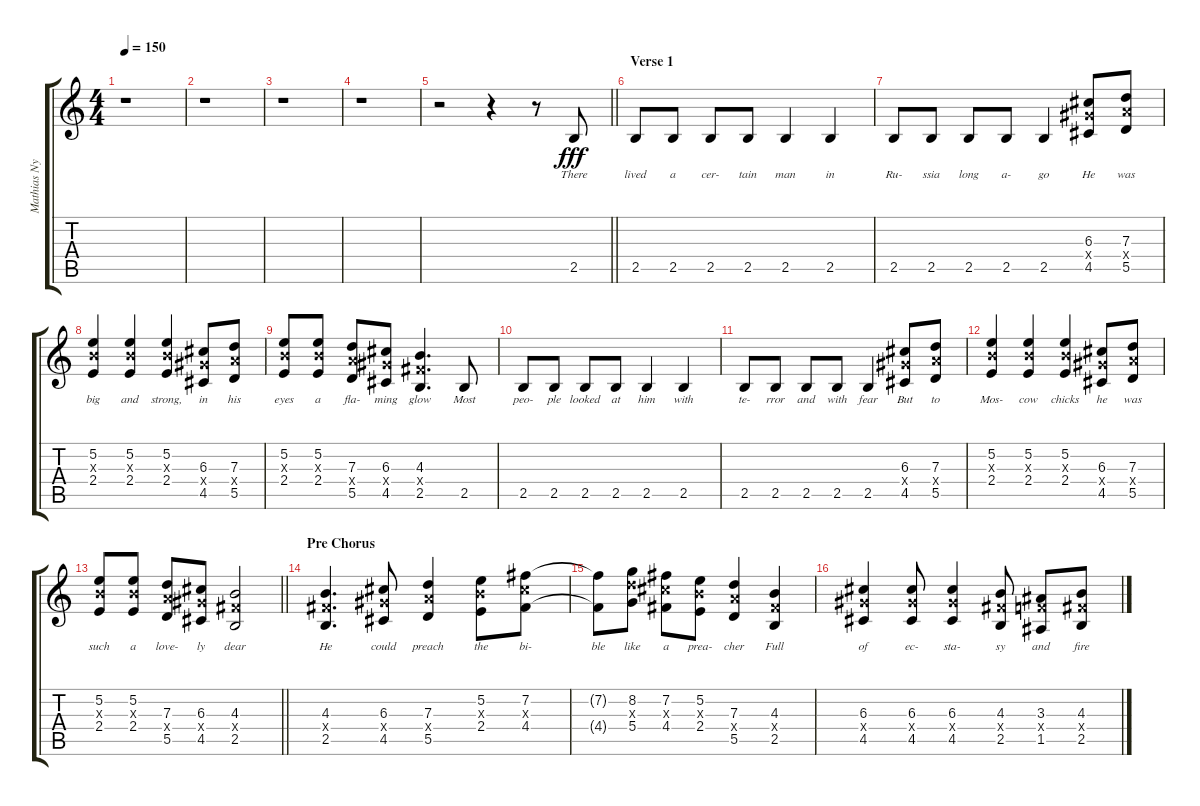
\track ("Mathias Nygård" "Mathias Ny") {instrument overdrivenguitar}
\staff {score tabs}
\tuning (E4 B3 G3 D3 A2 E2) {hide}
\ts (4 4)
\tempo 150
\clef g2
\ks c
r.1{dy fff} |
r.1 |
r.1 |
r.1 |
\barLineRight lightlight
r.2 r.4 r.8 2.5.8{lyrics (0 "There") lyrics (1 "") lyrics (2 "") lyrics (3 "") lyrics (4 "")} |
\section ("" "Verse 1")
2.5.8{lyrics (0 "lived") lyrics (1 "") lyrics (2 "") lyrics (3 "") lyrics (4 "")} 2.5.8{lyrics (0 "a") lyrics (1 "") lyrics (2 "") lyrics (3 "") lyrics (4 "")} 2.5.8{lyrics (0 "cer-") lyrics (1 "") lyrics (2 "") lyrics (3 "") lyrics (4 "")} 2.5.8{lyrics (0 "tain") lyrics (1 "") lyrics (2 "") lyrics (3 "") lyrics (4 "")} 2.5.4{lyrics (0 "man") lyrics (1 "") lyrics (2 "") lyrics (3 "") lyrics (4 "")} 2.5.4{lyrics (0 "in") lyrics (1 "") lyrics (2 "") lyrics (3 "") lyrics (4 "")} |
2.5.8{lyrics (0 "Ru-") lyrics (1 "") lyrics (2 "") lyrics (3 "") lyrics (4 "")} 2.5.8{lyrics (0 "ssia") lyrics (1 "") lyrics (2 "") lyrics (3 "") lyrics (4 "")} 2.5.8{lyrics (0 "long") lyrics (1 "") lyrics (2 "") lyrics (3 "") lyrics (4 "")} 2.5.8{lyrics (0 "a-") lyrics (1 "") lyrics (2 "") lyrics (3 "") lyrics (4 "")} 2.5.4{lyrics (0 "go") lyrics (1 "") lyrics (2 "") lyrics (3 "") lyrics (4 "")} (6.3 6.4{x} 4.5).8{lyrics (0 "He") lyrics (1 "") lyrics (2 "") lyrics (3 "") lyrics (4 "")} (7.3 7.4{x} 5.5).8{lyrics (0 "was") lyrics (1 "") lyrics (2 "") lyrics (3 "") lyrics (4 "")} |
(5.2 4.3{x} 2.4).4{lyrics (0 "big") lyrics (1 "") lyrics (2 "") lyrics (3 "") lyrics (4 "")} (5.2 4.3{x} 2.4).4{lyrics (0 "and") lyrics (1 "") lyrics (2 "") lyrics (3 "") lyrics (4 "")} (5.2 4.3{x} 2.4).4{lyrics (0 "strong,") lyrics (1 "") lyrics (2 "") lyrics (3 "") lyrics (4 "")} (6.3 6.4{x} 4.5).8{lyrics (0 "in") lyrics (1 "") lyrics (2 "") lyrics (3 "") lyrics (4 "")} (7.3 7.4{x} 5.5).8{lyrics (0 "his") lyrics (1 "") lyrics (2 "") lyrics (3 "") lyrics (4 "")} |
(5.2 4.3{x} 2.4).8{lyrics (0 "eyes") lyrics (1 "") lyrics (2 "") lyrics (3 "") lyrics (4 "")} (5.2 4.3{x} 2.4).8{lyrics (0 "a") lyrics (1 "") lyrics (2 "") lyrics (3 "") lyrics (4 "")} (7.3 7.4{x} 5.5).8{lyrics (0 "fla-") lyrics (1 "") lyrics (2 "") lyrics (3 "") lyrics (4 "")} (6.3 6.4{x} 4.5).8{lyrics (0 "ming") lyrics (1 "") lyrics (2 "") lyrics (3 "") lyrics (4 "")} (4.3 4.4{x} 2.5).4{d lyrics (0 "glow") lyrics (1 "") lyrics (2 "") lyrics (3 "") lyrics (4 "")} 2.5.8{lyrics (0 "Most") lyrics (1 "") lyrics (2 "") lyrics (3 "") lyrics (4 "")} |
2.5.8{lyrics (0 "peo-") lyrics (1 "") lyrics (2 "") lyrics (3 "") lyrics (4 "")} 2.5.8{lyrics (0 "ple") lyrics (1 "") lyrics (2 "") lyrics (3 "") lyrics (4 "")} 2.5.8{lyrics (0 "looked") lyrics (1 "") lyrics (2 "") lyrics (3 "") lyrics (4 "")} 2.5.8{lyrics (0 "at") lyrics (1 "") lyrics (2 "") lyrics (3 "") lyrics (4 "")} 2.5.4{lyrics (0 "him") lyrics (1 "") lyrics (2 "") lyrics (3 "") lyrics (4 "")} 2.5.4{lyrics (0 "with") lyrics (1 "") lyrics (2 "") lyrics (3 "") lyrics (4 "")} |
2.5.8{lyrics (0 "te-") lyrics (1 "") lyrics (2 "") lyrics (3 "") lyrics (4 "")} 2.5.8{lyrics (0 "rror") lyrics (1 "") lyrics (2 "") lyrics (3 "") lyrics (4 "")} 2.5.8{lyrics (0 "and") lyrics (1 "") lyrics (2 "") lyrics (3 "") lyrics (4 "")} 2.5.8{lyrics (0 "with") lyrics (1 "") lyrics (2 "") lyrics (3 "") lyrics (4 "")} 2.5.4{lyrics (0 "fear") lyrics (1 "") lyrics (2 "") lyrics (3 "") lyrics (4 "")} (6.3 6.4{x} 4.5).8{lyrics (0 "But") lyrics (1 "") lyrics (2 "") lyrics (3 "") lyrics (4 "")} (7.3 7.4{x} 5.5).8{lyrics (0 "to") lyrics (1 "") lyrics (2 "") lyrics (3 "") lyrics (4 "")} |
(5.2 4.3{x} 2.4).4{lyrics (0 "Mos-") lyrics (1 "") lyrics (2 "") lyrics (3 "") lyrics (4 "")} (5.2 4.3{x} 2.4).4{lyrics (0 "cow") lyrics (1 "") lyrics (2 "") lyrics (3 "") lyrics (4 "")} (5.2 4.3{x} 2.4).4{lyrics (0 "chicks") lyrics (1 "") lyrics (2 "") lyrics (3 "") lyrics (4 "")} (6.3 6.4{x} 4.5).8{lyrics (0 "he") lyrics (1 "") lyrics (2 "") lyrics (3 "") lyrics (4 "")} (7.3 7.4{x} 5.5).8{lyrics (0 "was") lyrics (1 "") lyrics (2 "") lyrics (3 "") lyrics (4 "")} |
\barLineRight lightlight
(5.2 4.3{x} 2.4).8{lyrics (0 "such") lyrics (1 "") lyrics (2 "") lyrics (3 "") lyrics (4 "")} (5.2 4.3{x} 2.4).8{lyrics (0 "a") lyrics (1 "") lyrics (2 "") lyrics (3 "") lyrics (4 "")} (7.3 7.4{x} 5.5).8{lyrics (0 "love-") lyrics (1 "") lyrics (2 "") lyrics (3 "") lyrics (4 "")} (6.3 6.4{x} 4.5).8{lyrics (0 "ly") lyrics (1 "") lyrics (2 "") lyrics (3 "") lyrics (4 "")} (4.3 4.4{x} 2.5).2{lyrics (0 "dear") lyrics (1 "") lyrics (2 "") lyrics (3 "") lyrics (4 "")} |
\section ("" "Pre Chorus")
(4.3 4.4{x} 2.5).4{d lyrics (0 "He") lyrics (1 "") lyrics (2 "") lyrics (3 "") lyrics (4 "")} (6.3 6.4{x} 4.5).8{lyrics (0 "could") lyrics (1 "") lyrics (2 "") lyrics (3 "") lyrics (4 "")} (7.3 7.4{x} 5.5).4{lyrics (0 "preach") lyrics (1 "") lyrics (2 "") lyrics (3 "") lyrics (4 "")} (5.2 4.3{x} 2.4).8{lyrics (0 "the") lyrics (1 "") lyrics (2 "") lyrics (3 "") lyrics (4 "")} (7.2 6.3{x} 4.4).8{lyrics (0 "bi-") lyrics (1 "") lyrics (2 "") lyrics (3 "") lyrics (4 "")} |
(7.2{t} 4.4{t}).8{lyrics (0 "ble") lyrics (1 "") lyrics (2 "") lyrics (3 "") lyrics (4 "")} (8.2 7.3{x} 5.4).8{lyrics (0 "like") lyrics (1 "") lyrics (2 "") lyrics (3 "") lyrics (4 "")} (7.2 6.3{x} 4.4).8{lyrics (0 "a") lyrics (1 "") lyrics (2 "") lyrics (3 "") lyrics (4 "")} (5.2 4.3{x} 2.4).8{lyrics (0 "prea-") lyrics (1 "") lyrics (2 "") lyrics (3 "") lyrics (4 "")} (7.3 7.4{x} 5.5).4{lyrics (0 "cher") lyrics (1 "") lyrics (2 "") lyrics (3 "") lyrics (4 "")} (4.3 4.4{x} 2.5).4{lyrics (0 "Full") lyrics (1 "") lyrics (2 "") lyrics (3 "") lyrics (4 "")} |
(6.3 6.4{x} 4.5).4{lyrics (0 "of") lyrics (1 "") lyrics (2 "") lyrics (3 "") lyrics (4 "")} (6.3 6.4{x} 4.5).8{lyrics (0 "ec-") lyrics (1 "") lyrics (2 "") lyrics (3 "") lyrics (4 "")} (6.3 6.4{x} 4.5).4{lyrics (0 "sta-") lyrics (1 "") lyrics (2 "") lyrics (3 "") lyrics (4 "")} (4.3 4.4{x} 2.5).8{lyrics (0 "sy") lyrics (1 "") lyrics (2 "") lyrics (3 "") lyrics (4 "")} (3.3 3.4{x} 1.5).8{lyrics (0 "and") lyrics (1 "") lyrics (2 "") lyrics (3 "") lyrics (4 "")} (4.3 4.4{x} 2.5).8{lyrics (0 "fire") lyrics (1 "") lyrics (2 "") lyrics (3 "") lyrics (4 "")}
